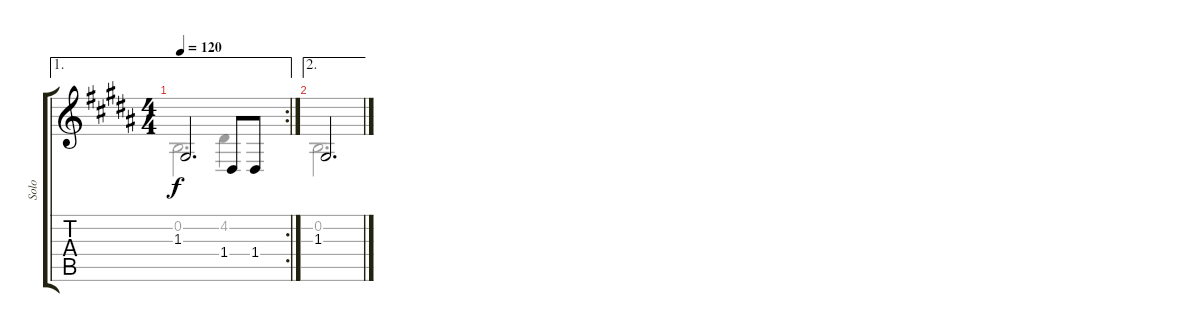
\track ("Solo" "Solo") {instrument acousticgrandpiano}
\staff {score tabs}
\tuning (E4 B3 G3 D3 A2 E2) {hide}
\voice
\ae 1
\rc 2
\ts (4 4)
\tempo 120
\clef g2
\ks b
1.3.2{d dy f} 1.4.8 1.4.8 |
\ae 2
1.3.2{d} |
|
|
\voice
\clef g2
\ottava regular
\simile none
\ks b
0.2.2{d dy f} 4.2.4 |
0.2.2{d} |
|
|
